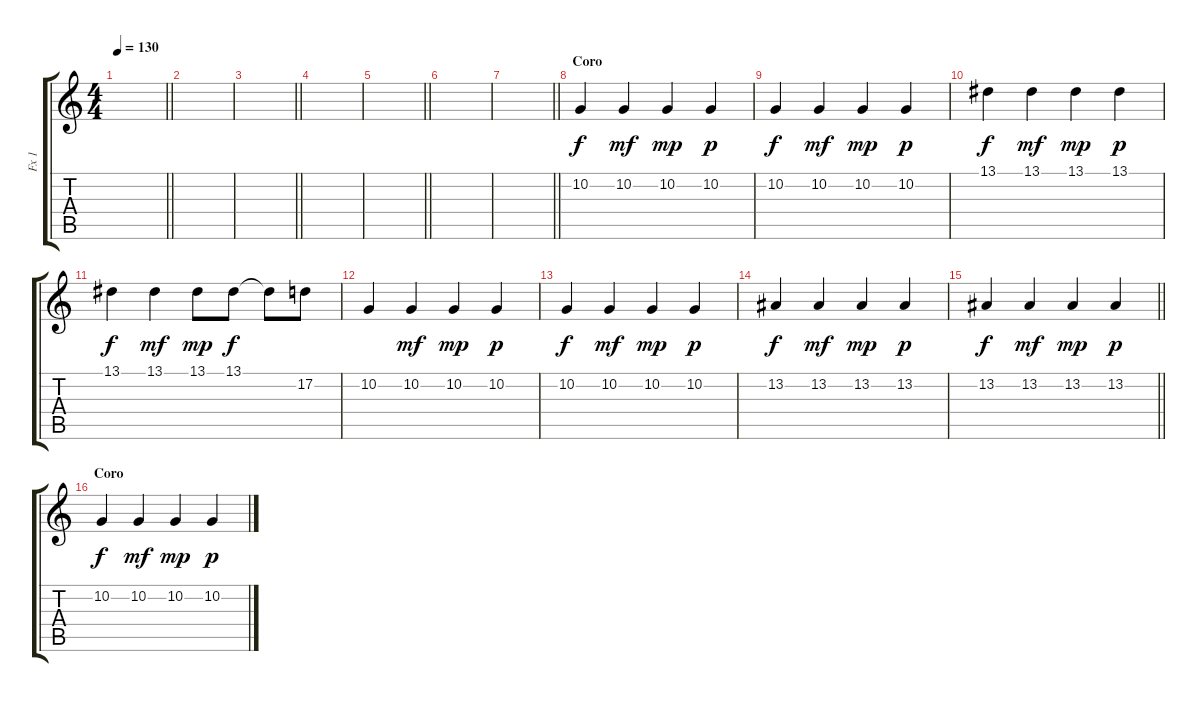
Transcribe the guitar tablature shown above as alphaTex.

\track ("Fx 1" "Fx 1") {instrument choiraahs}
\staff {score tabs}
\tuning (D4 A3 F3 C3 G2 C2) {hide}
\ts (4 4)
\tempo 130
\clef g2
\barLineRight lightlight
\ks c
|
|
\barLineRight lightlight
|
|
\barLineRight lightlight
|
|
\barLineRight lightlight
|
\section ("" "Coro")
10.2.4{dy f} 10.2.4{dy mf} 10.2.4{dy mp} 10.2.4{dy p} |
10.2.4{dy f} 10.2.4{dy mf} 10.2.4{dy mp} 10.2.4{dy p} |
13.1.4{dy f} 13.1.4{dy mf} 13.1.4{dy mp} 13.1.4{dy p} |
13.1.4{dy f} 13.1.4{dy mf} 13.1.8{dy mp} 13.1.8{dy f} 13.1{t}.8 17.2.8 |
10.2.4 10.2.4{dy mf} 10.2.4{dy mp} 10.2.4{dy p} |
10.2.4{dy f} 10.2.4{dy mf} 10.2.4{dy mp} 10.2.4{dy p} |
13.2.4{dy f} 13.2.4{dy mf} 13.2.4{dy mp} 13.2.4{dy p} |
\barLineRight lightlight
13.2.4{dy f} 13.2.4{dy mf} 13.2.4{dy mp} 13.2.4{dy p} |
\section ("" "Coro")
10.2.4{dy f} 10.2.4{dy mf} 10.2.4{dy mp} 10.2.4{dy p}
